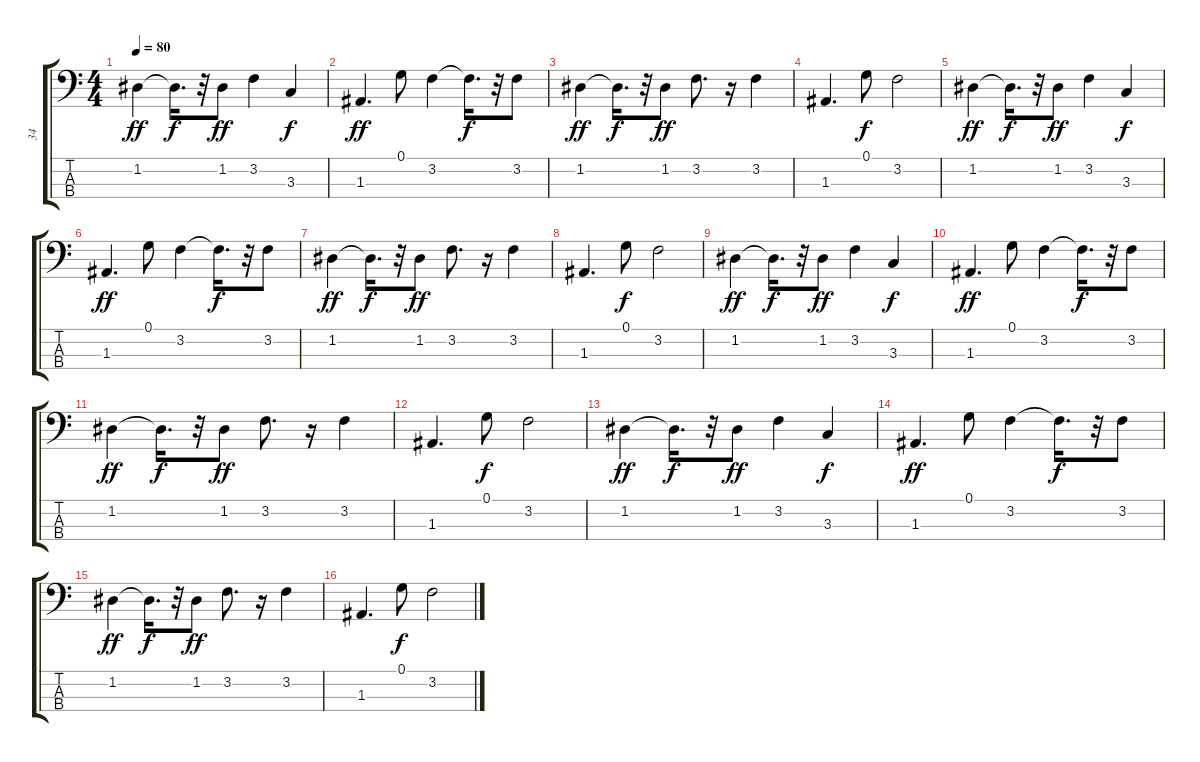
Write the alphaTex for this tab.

\track ("34" "34") {instrument electricbassfinger}
\staff {score tabs}
\tuning (G2 D2 A1 E1) {hide}
\ts (4 4)
\tempo 80
\clef f4
\ks c
1.2.4{dy ff} 1.2{t}.16{d dy f} r.32 1.2.8{dy ff} 3.2.4 3.3.4{dy f} |
1.3.4{d dy ff} 0.1.8 3.2.4 3.2{t}.16{d dy f} r.32 3.2.8 |
1.2.4{dy ff} 1.2{t}.16{d dy f} r.32 1.2.8{dy ff} 3.2.8{d} r.16 3.2.4 |
1.3.4{d} 0.1.8{dy f} 3.2.2 |
1.2.4{dy ff} 1.2{t}.16{d dy f} r.32 1.2.8{dy ff} 3.2.4 3.3.4{dy f} |
1.3.4{d dy ff} 0.1.8 3.2.4 3.2{t}.16{d dy f} r.32 3.2.8 |
1.2.4{dy ff} 1.2{t}.16{d dy f} r.32 1.2.8{dy ff} 3.2.8{d} r.16 3.2.4 |
1.3.4{d} 0.1.8{dy f} 3.2.2 |
1.2.4{dy ff} 1.2{t}.16{d dy f} r.32 1.2.8{dy ff} 3.2.4 3.3.4{dy f} |
1.3.4{d dy ff} 0.1.8 3.2.4 3.2{t}.16{d dy f} r.32 3.2.8 |
1.2.4{dy ff} 1.2{t}.16{d dy f} r.32 1.2.8{dy ff} 3.2.8{d} r.16 3.2.4 |
1.3.4{d} 0.1.8{dy f} 3.2.2 |
1.2.4{dy ff} 1.2{t}.16{d dy f} r.32 1.2.8{dy ff} 3.2.4 3.3.4{dy f} |
1.3.4{d dy ff} 0.1.8 3.2.4 3.2{t}.16{d dy f} r.32 3.2.8 |
1.2.4{dy ff} 1.2{t}.16{d dy f} r.32 1.2.8{dy ff} 3.2.8{d} r.16 3.2.4 |
1.3.4{d} 0.1.8{dy f} 3.2.2
